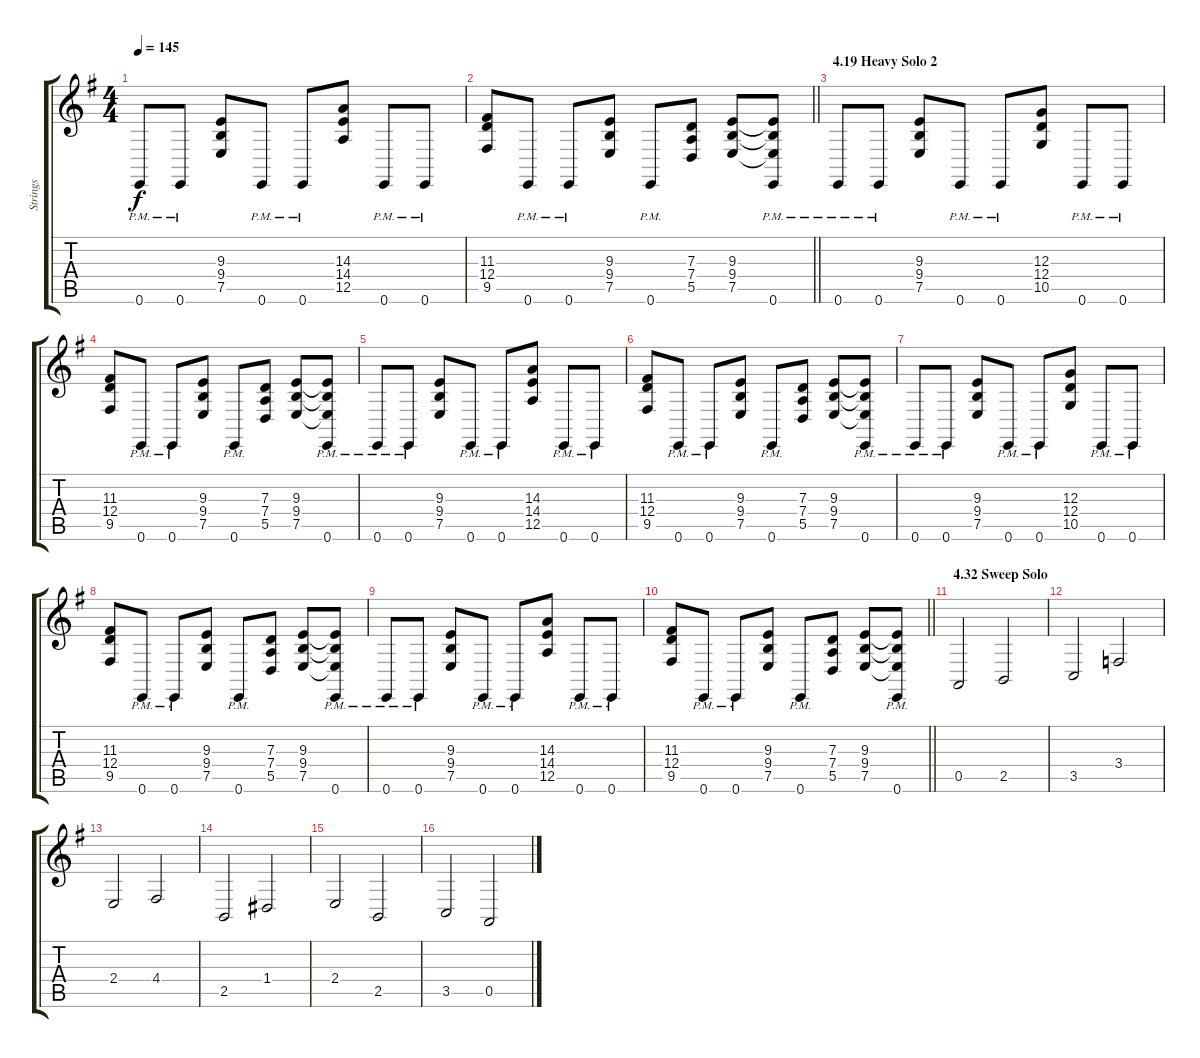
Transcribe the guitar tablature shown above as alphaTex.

\track ("Strings" "Strings") {instrument stringensemble1}
\staff {score tabs}
\tuning (E4 B3 G3 D3 A2 E2) {hide}
\ts (4 4)
\tempo 145
\clef g2
\ks eminor
0.6{pm}.8{dy f} 0.6{pm}.8 (9.3 9.4 7.5).8 0.6{pm}.8 0.6{pm}.8 (14.3 14.4 12.5).8 0.6{pm}.8 0.6{pm}.8 |
\barLineRight lightlight
(11.3 12.4 9.5).8 0.6{pm}.8 0.6{pm}.8 (9.3 9.4 7.5).8 0.6{pm}.8 (7.3 7.4 5.5).8 (9.3 9.4 7.5).8 (9.3{t} 9.4{t} 7.5{t} 0.6{pm}).8 |
\section ("" "4.19 Heavy Solo 2")
0.6{pm}.8 0.6{pm}.8 (9.3 9.4 7.5).8 0.6{pm}.8 0.6{pm}.8 (12.3 12.4 10.5).8 0.6{pm}.8 0.6{pm}.8 |
(11.3 12.4 9.5).8 0.6{pm}.8 0.6{pm}.8 (9.3 9.4 7.5).8 0.6{pm}.8 (7.3 7.4 5.5).8 (9.3 9.4 7.5).8 (9.3{t} 9.4{t} 7.5{t} 0.6{pm}).8 |
0.6{pm}.8 0.6{pm}.8 (9.3 9.4 7.5).8 0.6{pm}.8 0.6{pm}.8 (14.3 14.4 12.5).8 0.6{pm}.8 0.6{pm}.8 |
(11.3 12.4 9.5).8 0.6{pm}.8 0.6{pm}.8 (9.3 9.4 7.5).8 0.6{pm}.8 (7.3 7.4 5.5).8 (9.3 9.4 7.5).8 (9.3{t} 9.4{t} 7.5{t} 0.6{pm}).8 |
0.6{pm}.8 0.6{pm}.8 (9.3 9.4 7.5).8 0.6{pm}.8 0.6{pm}.8 (12.3 12.4 10.5).8 0.6{pm}.8 0.6{pm}.8 |
(11.3 12.4 9.5).8 0.6{pm}.8 0.6{pm}.8 (9.3 9.4 7.5).8 0.6{pm}.8 (7.3 7.4 5.5).8 (9.3 9.4 7.5).8 (9.3{t} 9.4{t} 7.5{t} 0.6{pm}).8 |
0.6{pm}.8 0.6{pm}.8 (9.3 9.4 7.5).8 0.6{pm}.8 0.6{pm}.8 (14.3 14.4 12.5).8 0.6{pm}.8 0.6{pm}.8 |
\barLineRight lightlight
(11.3 12.4 9.5).8 0.6{pm}.8 0.6{pm}.8 (9.3 9.4 7.5).8 0.6{pm}.8 (7.3 7.4 5.5).8 (9.3 9.4 7.5).8 (9.3{t} 9.4{t} 7.5{t} 0.6{pm}).8 |
\section ("" "4.32 Sweep Solo")
0.5.2 2.5.2 |
3.5.2 3.4.2 |
2.4.2 4.4.2 |
2.5.2 1.4.2 |
2.4.2 2.5.2 |
3.5.2 0.5.2
